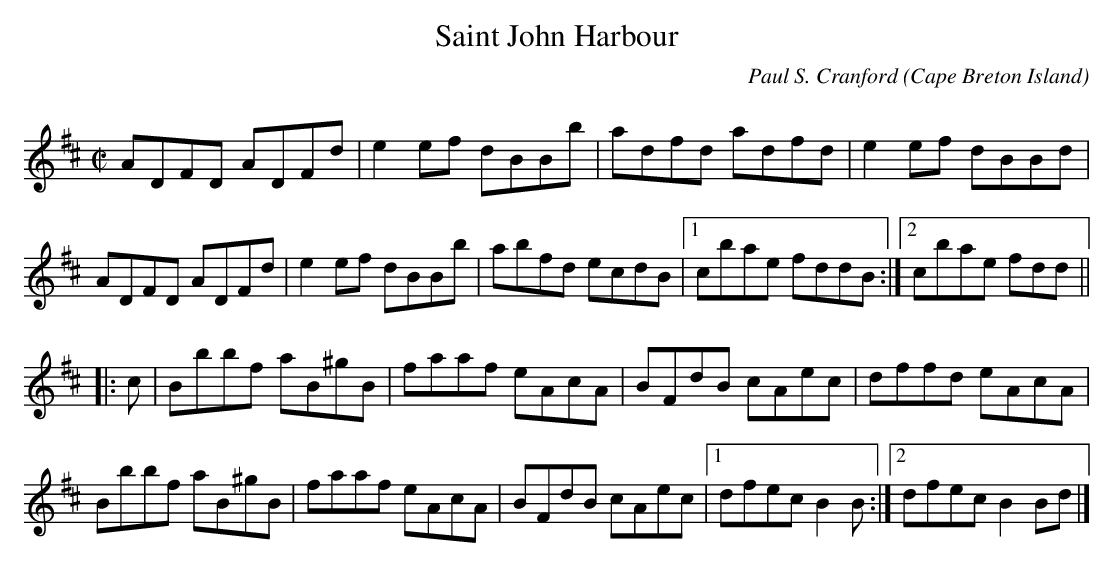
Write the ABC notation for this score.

X:1
T:Saint John Harbour
C:Paul S. Cranford
O:Cape Breton Island
Q:333
M:C|
K:D
ADFD ADFd|e2 ef dBBb|adfd adfd|e2 ef dBBd|
ADFD ADFd|e2 ef dBBb|abfd ecdB|1cbae fddB:|2cbae fdd||
|:c|Bbbf aB^gB|faaf eAcA|BFdB cAec|dffd eAcA|
Bbbf aB^gB|faaf eAcA|BFdB cAec|1dfec B2 B:|2dfec B2 Bd|]
